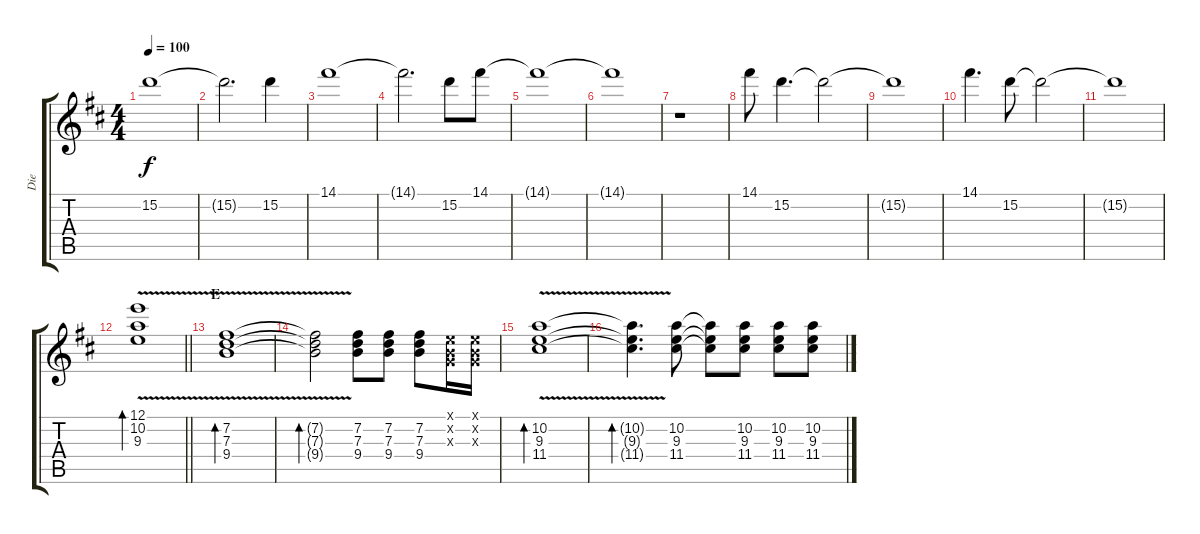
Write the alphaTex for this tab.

\track ("Die" "Die") {instrument electricguitarclean}
\staff {score tabs}
\tuning (E4 B3 G3 D3 A2 E2) {hide}
\ts (4 4)
\tempo 100
\clef g2
\ks d
15.2{t}.1{dy f} |
15.2{t}.2{d} 15.2.4 |
14.1.1 |
14.1{t}.2{d} 15.2.8 14.1.8 |
14.1{t}.1 |
14.1{t}.1 |
r.1 |
14.1.8 15.2.4{d} 15.2{t}.2 |
15.2{t}.1 |
14.1.4{d} 15.2.8 15.2{t}.2 |
15.2{t}.1 |
\barLineRight lightlight
(12.1{v} 10.2 9.3).1{bd 480} |
\section ("" "E")
(7.2{v} 7.3 9.4).1{bd 480} |
(7.2{t} 7.3{t} 9.4{t}).2{bd 480} (7.2 7.3 9.4).8 (7.2 7.3 9.4).8 (7.2 7.3 9.4).8 (0.1{x} 0.2{x} 0.3{x}).16 (0.1{x} 0.2{x} 0.3{x}).16 |
(10.2{v} 9.3 11.4).1{bd 480} |
(10.2{t} 9.3{t} 11.4{t}).4{d bd 480} (10.2 9.3 11.4).8 (10.2{t} 9.3{t} 11.4{t}).8 (10.2 9.3 11.4).8 (10.2 9.3 11.4).8 (10.2 9.3 11.4).8
